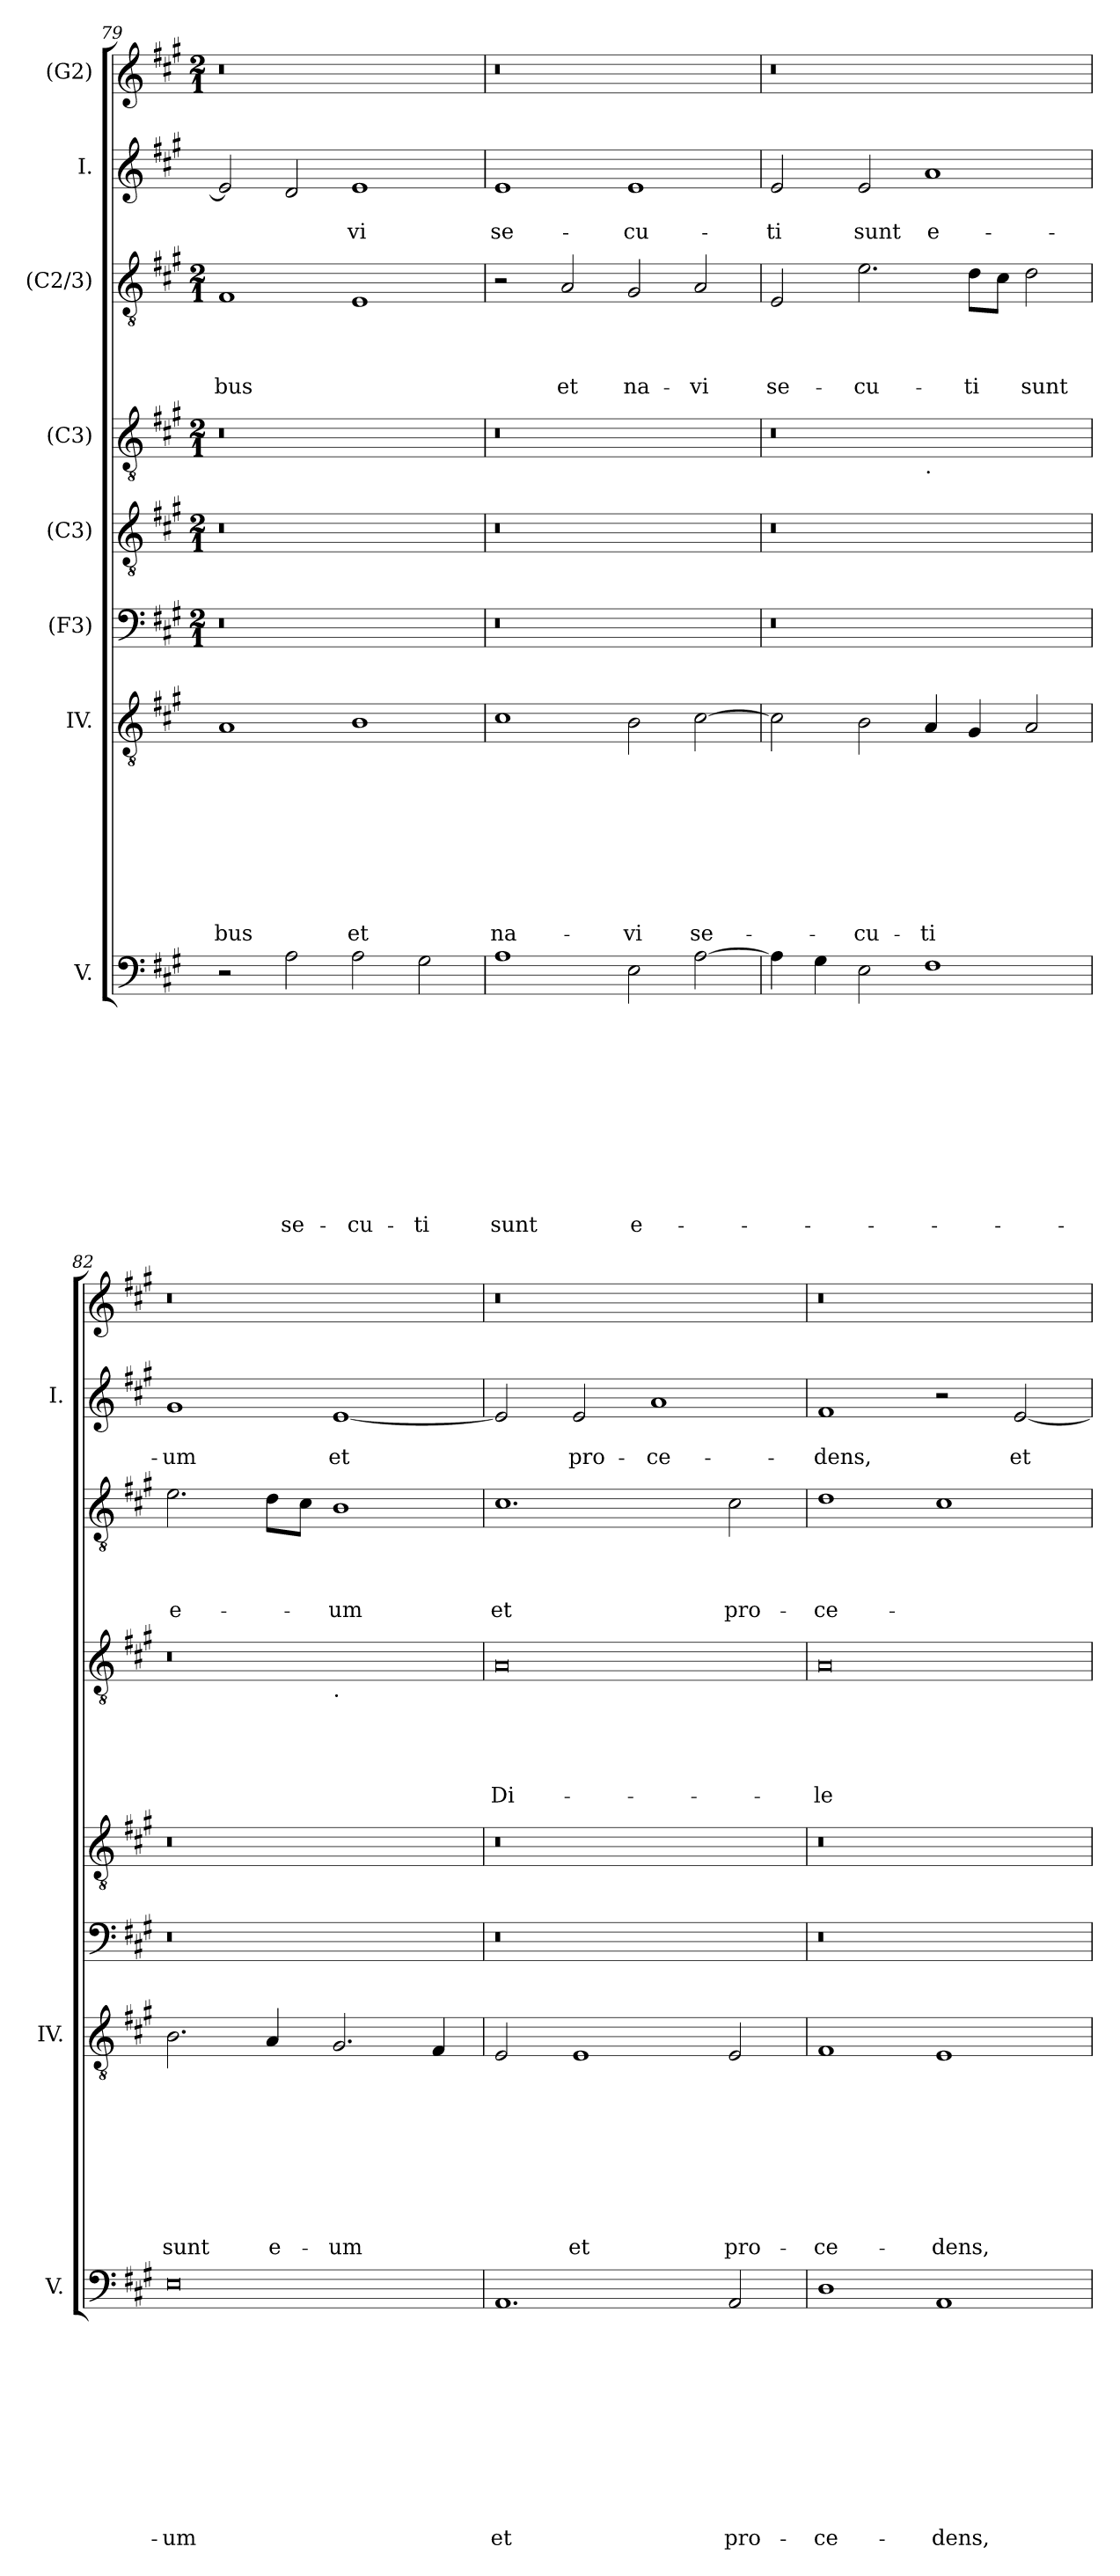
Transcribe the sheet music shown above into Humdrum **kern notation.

**kern	**text	**text	**text	**text	**text	**text	**text	**text	**text	**text	**text	**kern	**text	**text	**text	**text	**text	**text	**text	**text	**text	**kern	**kern	**kern	**text	**text	**text	**text	**text	**kern	**text	**text	**text	**text	**kern	**text	**text	**kern
*part8	*part8	*part8	*part8	*part8	*part8	*part8	*part8	*part8	*part8	*part8	*part8	*part7	*part7	*part7	*part7	*part7	*part7	*part7	*part7	*part7	*part7	*part6	*part5	*part4	*part4	*part4	*part4	*part4	*part4	*part3	*part3	*part3	*part3	*part3	*part2	*part2	*part2	*part1
*staff8	*staff8	*staff8	*staff8	*staff8	*staff8	*staff8	*staff8	*staff8	*staff8	*staff8	*staff8	*staff7	*staff7	*staff7	*staff7	*staff7	*staff7	*staff7	*staff7	*staff7	*staff7	*staff6	*staff5	*staff4	*staff4	*staff4	*staff4	*staff4	*staff4	*staff3	*staff3	*staff3	*staff3	*staff3	*staff2	*staff2	*staff2	*staff1
*I"V.	*	*	*	*	*	*	*	*	*	*	*	*I"IV.	*	*	*	*	*	*	*	*	*	*I"(F3)	*I"(C3)	*I"(C3)	*	*	*	*	*	*I"(C2/3)	*	*	*	*	*I"I.	*	*	*I"(G2)
*I'V.	*	*	*	*	*	*	*	*	*	*	*	*I'IV.	*	*	*	*	*	*	*	*	*	*	*	*	*	*	*	*	*	*	*	*	*	*	*I'I.	*	*	*
*clefF4	*	*	*	*	*	*	*	*	*	*	*	*clefGv2	*	*	*	*	*	*	*	*	*	*clefF4	*clefGv2	*clefGv2	*	*	*	*	*	*clefGv2	*	*	*	*	*clefG2	*	*	*clefG2
*k[f#c#g#]	*	*	*	*	*	*	*	*	*	*	*	*k[f#c#g#]	*	*	*	*	*	*	*	*	*	*k[f#c#g#]	*k[f#c#g#]	*k[f#c#g#]	*	*	*	*	*	*k[f#c#g#]	*	*	*	*	*k[f#c#g#]	*	*	*k[f#c#g#]
*A:	*	*	*	*	*	*	*	*	*	*	*	*A:	*	*	*	*	*	*	*	*	*	*A:	*A:	*A:	*	*	*	*	*	*A:	*	*	*	*	*A:	*	*	*A:
*	*	*	*	*	*	*	*	*	*	*	*	*	*	*	*	*	*	*	*	*	*	*M2/1	*M2/1	*M2/1	*	*	*	*	*	*M2/1	*	*	*	*	*	*	*	*M2/1
=79	=79	=79	=79	=79	=79	=79	=79	=79	=79	=79	=79	=79	=79	=79	=79	=79	=79	=79	=79	=79	=79	=79	=79	=79	=79	=79	=79	=79	=79	=79	=79	=79	=79	=79	=79	=79	=79	=79
!	!	!	!	!	!	!	!	!	!	!	!	!	!	!	!	!	!	!	!	!	!LO:LY:b	!	!	!	!	!	!	!	!	!	!	!	!	!LO:LY:b	!	!	!	!
2r	.	.	.	.	.	.	.	.	.	.	.	1A	.	.	.	.	.	.	.	.	-bus	0r	0r	0r	.	.	.	.	.	1F#	.	.	.	-bus	2e/]	.	.	0r
!	!	!	!	!	!	!	!	!	!	!	!LO:LY:b	!	!	!	!	!	!	!	!	!	!	!	!	!	!	!	!	!	!	!	!	!	!	!	!	!	!	!
2A\	.	.	.	.	.	.	.	.	.	.	se-	.	.	.	.	.	.	.	.	.	.	.	.	.	.	.	.	.	.	.	.	.	.	.	2d/	.	.	.
!	!	!	!	!	!	!	!	!	!	!	!LO:LY:b	!	!	!	!	!	!	!	!	!	!LO:LY:b	!	!	!	!	!	!	!	!	!	!	!	!	!	!	!	!LO:LY:b	!
2A\	.	.	.	.	.	.	.	.	.	.	-cu-	1B	.	.	.	.	.	.	.	.	et	.	.	.	.	.	.	.	.	1E	.	.	.	.	1e	.	-vi	.
!	!	!	!	!	!	!	!	!	!	!	!LO:LY:b	!	!	!	!	!	!	!	!	!	!	!	!	!	!	!	!	!	!	!	!	!	!	!	!	!	!	!
2G#\	.	.	.	.	.	.	.	.	.	.	-ti	.	.	.	.	.	.	.	.	.	.	.	.	.	.	.	.	.	.	.	.	.	.	.	.	.	.	.
=80	=80	=80	=80	=80	=80	=80	=80	=80	=80	=80	=80	=80	=80	=80	=80	=80	=80	=80	=80	=80	=80	=80	=80	=80	=80	=80	=80	=80	=80	=80	=80	=80	=80	=80	=80	=80	=80	=80
!	!	!	!	!	!	!	!	!	!	!	!LO:LY:b	!	!	!	!	!	!	!	!	!	!LO:LY:b	!	!	!	!	!	!	!	!	!	!	!	!	!	!	!	!LO:LY:b	!
1A	.	.	.	.	.	.	.	.	.	.	sunt	1c#	.	.	.	.	.	.	.	.	na-	0r	0r	0r	.	.	.	.	.	2r	.	.	.	.	1e	.	se-	0r
!	!	!	!	!	!	!	!	!	!	!	!	!	!	!	!	!	!	!	!	!	!	!	!	!	!	!	!	!	!	!	!	!	!	!LO:LY:b	!	!	!	!
.	.	.	.	.	.	.	.	.	.	.	.	.	.	.	.	.	.	.	.	.	.	.	.	.	.	.	.	.	.	2A/	.	.	.	et	.	.	.	.
!	!	!	!	!	!	!	!	!	!	!	!LO:LY:b:rj	!	!	!	!	!	!	!	!	!	!LO:LY:b	!	!	!	!	!	!	!	!	!	!	!	!	!LO:LY:b	!	!	!LO:LY:b	!
2E\	.	.	.	.	.	.	.	.	.	.	e-	2B\	.	.	.	.	.	.	.	.	-vi	.	.	.	.	.	.	.	.	2G#/	.	.	.	na-	1e	.	-cu-	.
!	!	!	!	!	!	!	!	!	!	!	!	!	!	!	!	!	!	!	!	!	!LO:LY:b	!	!	!	!	!	!	!	!	!	!	!	!	!LO:LY:b	!	!	!	!
[>2A\	.	.	.	.	.	.	.	.	.	.	.	[>2c#\	.	.	.	.	.	.	.	.	se-	.	.	.	.	.	.	.	.	2A/	.	.	.	-vi	.	.	.	.
!!LO:PB:g=z
=81	=81	=81	=81	=81	=81	=81	=81	=81	=81	=81	=81	=81	=81	=81	=81	=81	=81	=81	=81	=81	=81	=81	=81	=81	=81	=81	=81	=81	=81	=81	=81	=81	=81	=81	=81	=81	=81	=81
!	!	!	!	!	!	!	!	!	!	!	!	!	!	!	!	!	!	!	!	!	!	!	!	!	!	!	!	!	!	!	!	!	!	!LO:LY:b	!	!	!LO:LY:b	!
*	*	*	*	*	*	*	*	*	*	*	*	*	*	*	*	*	*	*	*	*	*	*	*	*^	*	*	*	*	*	*	*	*	*	*	*	*	*	*
4A\]	.	.	.	.	.	.	.	.	.	.	.	2c#\]	.	.	.	.	.	.	.	.	.	0r	0r	0r	1ryy	.	.	.	.	.	2E/	.	.	.	se-	2e/	.	-ti	0r
4G#\	.	.	.	.	.	.	.	.	.	.	.	.	.	.	.	.	.	.	.	.	.	.	.	.	.	.	.	.	.	.	.	.	.	.	.	.	.	.	.
!	!	!	!	!	!	!	!	!	!	!	!	!	!	!	!	!	!	!	!	!	!LO:LY:b	!	!	!	!	!	!	!	!	!	!	!	!	!	!LO:LY:b	!	!	!LO:LY:b	!
2E\	.	.	.	.	.	.	.	.	.	.	.	2B\	.	.	.	.	.	.	.	.	-cu-	.	.	.	.	.	.	.	.	.	2.e\	.	.	.	-cu-	2e/	.	sunt	.
!	!	!	!	!	!	!	!	!	!	!	!	!	!	!	!	!	!	!	!	!	!	!	!	!	!LO:TX:b:t=.	!	!	!	!	!	!	!	!	!	!	!	!	!	!
!	!	!	!	!	!	!	!	!	!	!	!	!	!	!	!	!	!	!	!	!	!LO:LY:b	!	!	!	!	!	!	!	!	!	!	!	!	!	!	!	!	!LO:LY:b:rj	!
1F#	.	.	.	.	.	.	.	.	.	.	.	4A/	.	.	.	.	.	.	.	.	-ti	.	.	.	1ryy	.	.	.	.	.	.	.	.	.	.	1a	.	e-	.
!	!	!	!	!	!	!	!	!	!	!	!	!	!	!	!	!	!	!	!	!	!	!	!	!	!	!	!	!	!	!	!	!	!	!	!LO:LY:b	!	!	!	!
.	.	.	.	.	.	.	.	.	.	.	.	4G#/	.	.	.	.	.	.	.	.	.	.	.	.	.	.	.	.	.	.	8d\L	.	.	.	-ti	.	.	.	.
.	.	.	.	.	.	.	.	.	.	.	.	.	.	.	.	.	.	.	.	.	.	.	.	.	.	.	.	.	.	.	8c#\J	.	.	.	.	.	.	.	.
!	!	!	!	!	!	!	!	!	!	!	!	!	!	!	!	!	!	!	!	!	!	!	!	!	!	!	!	!	!	!	!	!	!	!	!LO:LY:b	!	!	!	!
.	.	.	.	.	.	.	.	.	.	.	.	2A/	.	.	.	.	.	.	.	.	.	.	.	.	.	.	.	.	.	.	2d\	.	.	.	sunt	.	.	.	.
=82	=82	=82	=82	=82	=82	=82	=82	=82	=82	=82	=82	=82	=82	=82	=82	=82	=82	=82	=82	=82	=82	=82	=82	=82	=82	=82	=82	=82	=82	=82	=82	=82	=82	=82	=82	=82	=82	=82	=82
!	!	!	!	!	!	!	!	!	!	!	!LO:LY:b	!	!	!	!	!	!	!	!	!	!LO:LY:b	!	!	!	!	!	!	!	!	!	!	!	!	!	!LO:LY:b:rj	!	!	!LO:LY:b	!
0E	.	.	.	.	.	.	.	.	.	.	-um	2.B\	.	.	.	.	.	.	.	.	sunt	0r	0r	0r	1ryy	.	.	.	.	.	2.e\	.	.	.	e-	1g#	.	-um	0r
!	!	!	!	!	!	!	!	!	!	!	!	!	!	!	!	!	!	!	!	!	!LO:LY:b	!	!	!	!	!	!	!	!	!	!	!	!	!	!	!	!	!	!
.	.	.	.	.	.	.	.	.	.	.	.	4A/	.	.	.	.	.	.	.	.	e-	.	.	.	.	.	.	.	.	.	8d\L	.	.	.	.	.	.	.	.
.	.	.	.	.	.	.	.	.	.	.	.	.	.	.	.	.	.	.	.	.	.	.	.	.	.	.	.	.	.	.	8c#\J	.	.	.	.	.	.	.	.
!	!	!	!	!	!	!	!	!	!	!	!	!	!	!	!	!	!	!	!	!	!	!	!	!	!LO:TX:b:t=.	!	!	!	!	!	!	!	!	!	!	!	!	!	!
!	!	!	!	!	!	!	!	!	!	!	!	!	!	!	!	!	!	!	!	!	!LO:LY:b	!	!	!	!	!	!	!	!	!	!	!	!	!	!LO:LY:b	!	!	!LO:LY:b	!
.	.	.	.	.	.	.	.	.	.	.	.	2.G#/	.	.	.	.	.	.	.	.	-um	.	.	.	1ryy	.	.	.	.	.	1B	.	.	.	-um	[<1e	.	et	.
.	.	.	.	.	.	.	.	.	.	.	.	4F#/	.	.	.	.	.	.	.	.	.	.	.	.	.	.	.	.	.	.	.	.	.	.	.	.	.	.	.
=83	=83	=83	=83	=83	=83	=83	=83	=83	=83	=83	=83	=83	=83	=83	=83	=83	=83	=83	=83	=83	=83	=83	=83	=83	=83	=83	=83	=83	=83	=83	=83	=83	=83	=83	=83	=83	=83	=83	=83
!	!	!	!	!	!	!	!	!	!	!	!LO:LY:b	!	!	!	!	!	!	!	!	!	!	!	!	!	!	!	!	!	!	!LO:LY:b:rj	!	!	!	!	!LO:LY:b	!	!	!	!
*	*	*	*	*	*	*	*	*	*	*	*	*	*	*	*	*	*	*	*	*	*	*	*	*v	*v	*	*	*	*	*	*	*	*	*	*	*	*	*	*
1.AA	.	.	.	.	.	.	.	.	.	.	et	2E/	.	.	.	.	.	.	.	.	.	0r	0r	0A	.	.	.	.	Di-	1.c#	.	.	.	et	2e/]	.	.	0r
!	!	!	!	!	!	!	!	!	!	!	!	!	!	!	!	!	!	!	!	!	!LO:LY:b	!	!	!	!	!	!	!	!	!	!	!	!	!	!	!	!LO:LY:b	!
.	.	.	.	.	.	.	.	.	.	.	.	1E	.	.	.	.	.	.	.	.	et	.	.	.	.	.	.	.	.	.	.	.	.	.	2e/	.	pro-	.
!	!	!	!	!	!	!	!	!	!	!	!	!	!	!	!	!	!	!	!	!	!	!	!	!	!	!	!	!	!	!	!	!	!	!	!	!	!LO:LY:b	!
.	.	.	.	.	.	.	.	.	.	.	.	.	.	.	.	.	.	.	.	.	.	.	.	.	.	.	.	.	.	.	.	.	.	.	1a	.	-ce-	.
!	!	!	!	!	!	!	!	!	!	!	!LO:LY:b	!	!	!	!	!	!	!	!	!	!LO:LY:b	!	!	!	!	!	!	!	!	!	!	!	!	!LO:LY:b	!	!	!	!
2AA/	.	.	.	.	.	.	.	.	.	.	pro-	2E/	.	.	.	.	.	.	.	.	pro-	.	.	.	.	.	.	.	.	2c#\	.	.	.	pro-	.	.	.	.
=84	=84	=84	=84	=84	=84	=84	=84	=84	=84	=84	=84	=84	=84	=84	=84	=84	=84	=84	=84	=84	=84	=84	=84	=84	=84	=84	=84	=84	=84	=84	=84	=84	=84	=84	=84	=84	=84	=84
!	!	!	!	!	!	!	!	!	!	!	!LO:LY:b	!	!	!	!	!	!	!	!	!	!LO:LY:b	!	!	!	!	!	!	!	!LO:LY:b:rj	!	!	!	!	!LO:LY:b	!	!	!LO:LY:b	!
1D	.	.	.	.	.	.	.	.	.	.	-ce-	1F#	.	.	.	.	.	.	.	.	-ce-	0r	0r	0A	.	.	.	.	-le-	1d	.	.	.	-ce-	1f#	.	-dens,	0r
!	!	!	!	!	!	!	!	!	!	!	!LO:LY:b	!	!	!	!	!	!	!	!	!	!LO:LY:b	!	!	!	!	!	!	!	!	!	!	!	!	!	!	!	!	!
1AA	.	.	.	.	.	.	.	.	.	.	-dens,	1E	.	.	.	.	.	.	.	.	-dens,	.	.	.	.	.	.	.	.	1c#	.	.	.	.	2r	.	.	.
!	!	!	!	!	!	!	!	!	!	!	!	!	!	!	!	!	!	!	!	!	!	!	!	!	!	!	!	!	!	!	!	!	!	!	!	!	!LO:LY:b	!
.	.	.	.	.	.	.	.	.	.	.	.	.	.	.	.	.	.	.	.	.	.	.	.	.	.	.	.	.	.	.	.	.	.	.	[<2e/	.	et	.
=	=	=	=	=	=	=	=	=	=	=	=	=	=	=	=	=	=	=	=	=	=	=	=	=	=	=	=	=	=	=	=	=	=	=	=	=	=	=
*-	*-	*-	*-	*-	*-	*-	*-	*-	*-	*-	*-	*-	*-	*-	*-	*-	*-	*-	*-	*-	*-	*-	*-	*-	*-	*-	*-	*-	*-	*-	*-	*-	*-	*-	*-	*-	*-	*-
